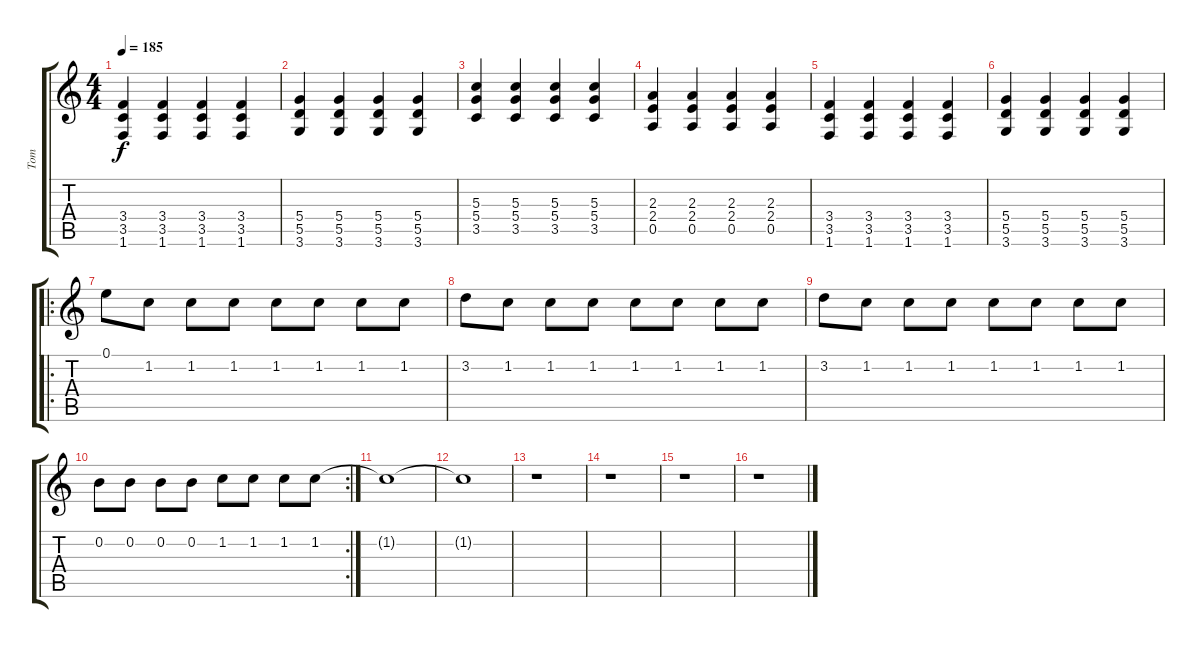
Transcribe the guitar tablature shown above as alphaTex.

\track ("Tom" "Tom") {instrument distortionguitar}
\staff {score tabs}
\tuning (E4 B3 G3 D3 A2 E2) {hide}
\ts (4 4)
\tempo 185
\clef g2
\ks c
(3.4 3.5 1.6).4{dy f} (3.4 3.5 1.6).4 (3.4 3.5 1.6).4 (3.4 3.5 1.6).4 |
(5.4 5.5 3.6).4 (5.4 5.5 3.6).4 (5.4 5.5 3.6).4 (5.4 5.5 3.6).4 |
(5.3 5.4 3.5).4 (5.3 5.4 3.5).4 (5.3 5.4 3.5).4 (5.3 5.4 3.5).4 |
(2.3 2.4 0.5).4 (2.3 2.4 0.5).4 (2.3 2.4 0.5).4 (2.3 2.4 0.5).4 |
(3.4 3.5 1.6).4 (3.4 3.5 1.6).4 (3.4 3.5 1.6).4 (3.4 3.5 1.6).4 |
(5.4 5.5 3.6).4 (5.4 5.5 3.6).4 (5.4 5.5 3.6).4 (5.4 5.5 3.6).4 |
\ro
0.1.8 1.2.8 1.2.8 1.2.8 1.2.8 1.2.8 1.2.8 1.2.8 |
3.2.8 1.2.8 1.2.8 1.2.8 1.2.8 1.2.8 1.2.8 1.2.8 |
3.2.8 1.2.8 1.2.8 1.2.8 1.2.8 1.2.8 1.2.8 1.2.8 |
\rc 2
0.2.8 0.2.8 0.2.8 0.2.8 1.2.8 1.2.8 1.2.8 1.2.8 |
1.2{t}.1 |
1.2{t}.1 |
r.1 |
r.1 |
r.1 |
r.1
